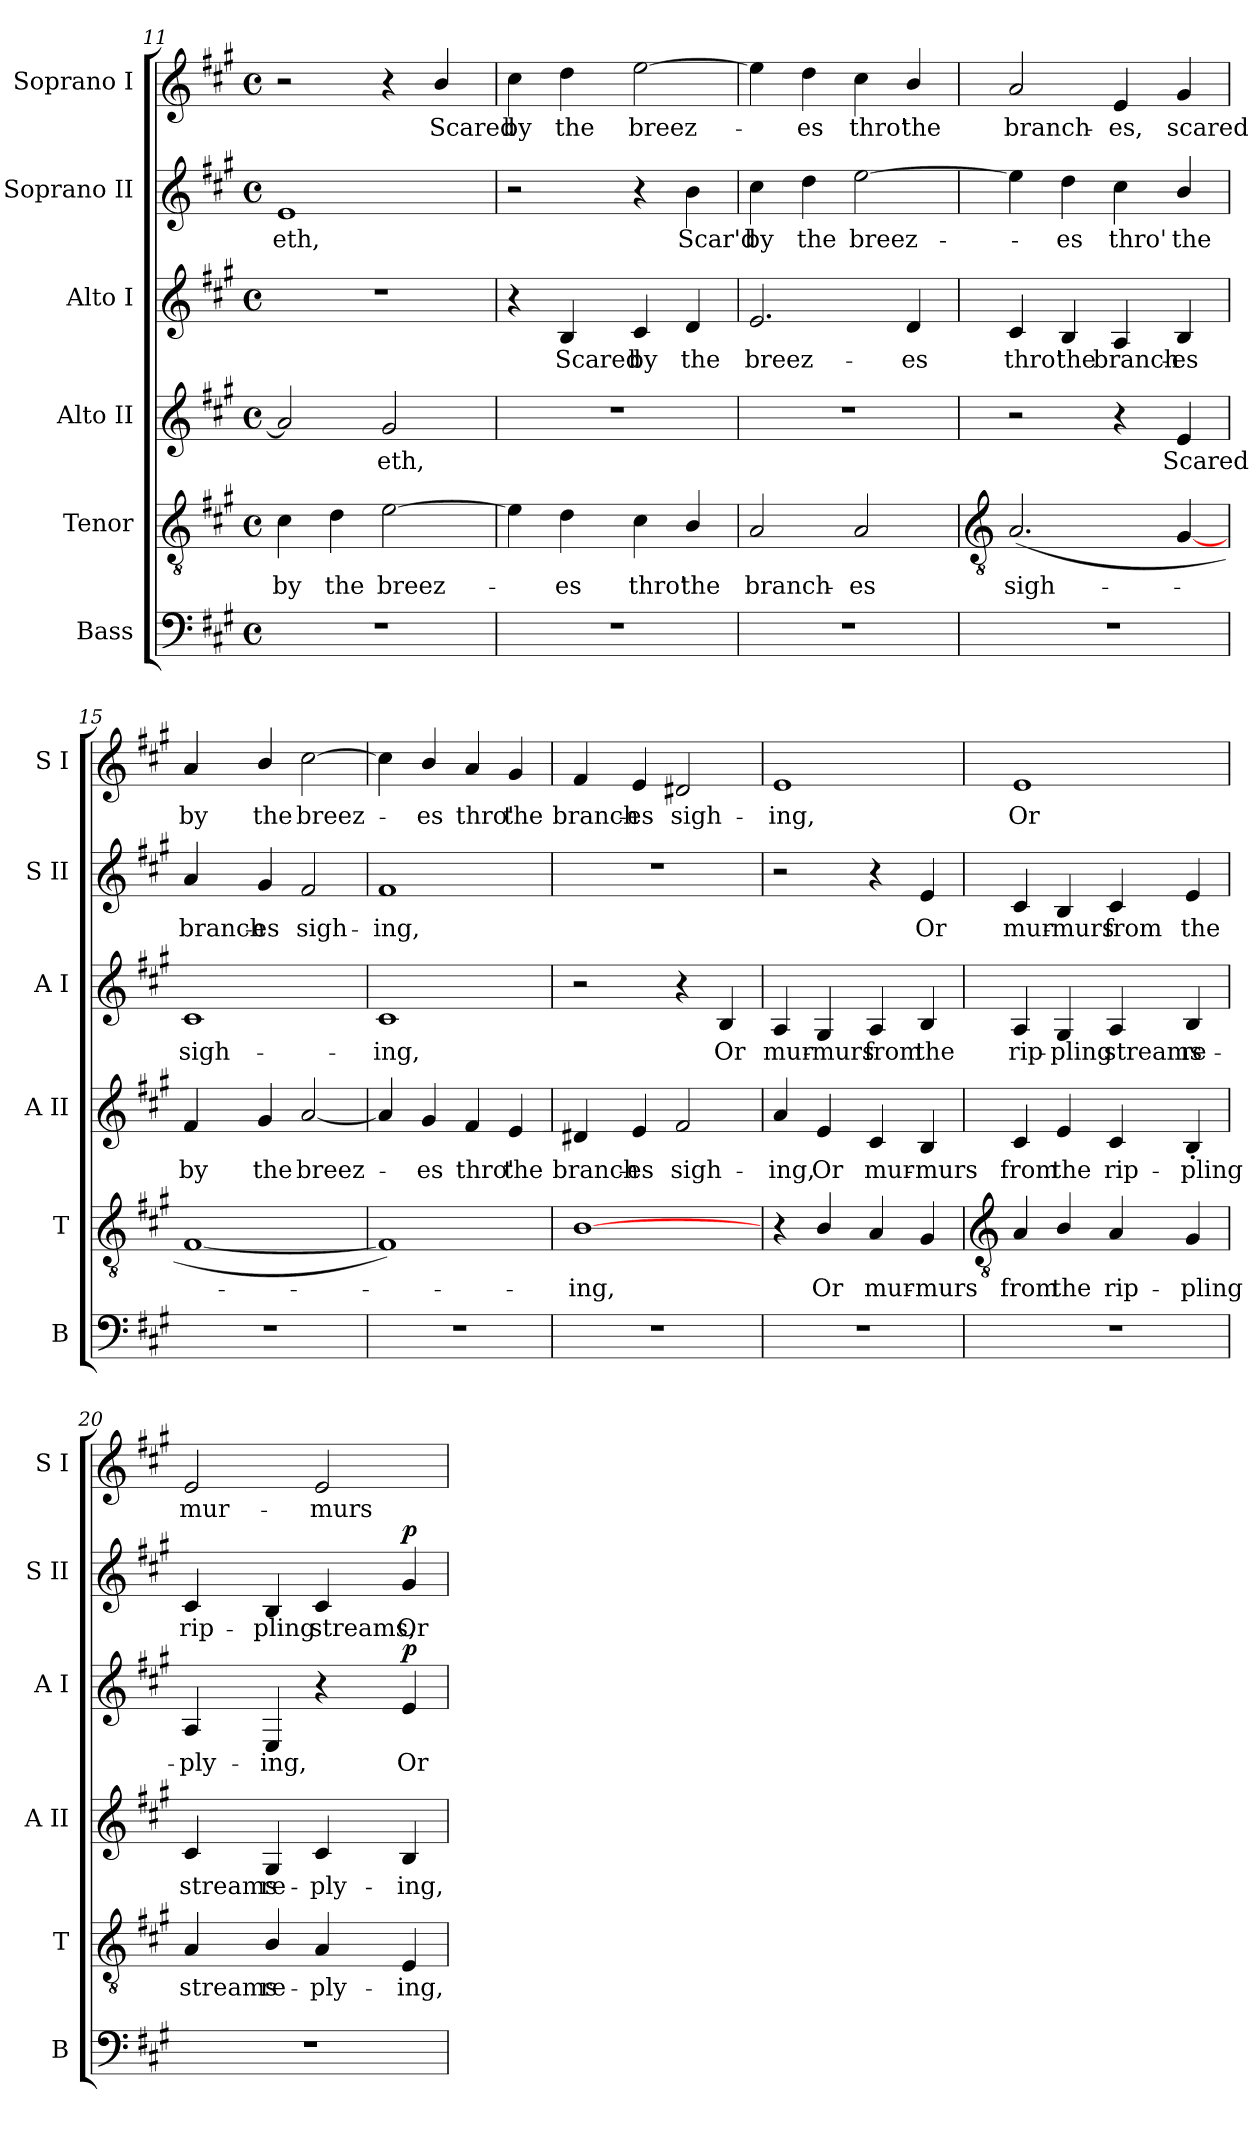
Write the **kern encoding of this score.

**kern	**kern	**text	**kern	**text	**kern	**text	**dynam	**kern	**text	**dynam	**kern	**text
*part6	*part5	*part5	*part4	*part4	*part3	*part3	*part3	*part2	*part2	*part2	*part1	*part1
*staff6	*staff5	*staff5	*staff4	*staff4	*staff3	*staff3	*staff3	*staff2	*staff2	*staff2	*staff1	*staff1
*I"Bass	*I"Tenor	*	*I"Alto II	*	*I"Alto I	*	*	*I"Soprano II	*	*	*I"Soprano I	*
*I'B	*I'T	*	*I'A II	*	*I'A I	*	*	*I'S II	*	*	*I'S I	*
*clefF4	*clefGv2	*	*clefG2	*	*clefG2	*	*	*clefG2	*	*	*clefG2	*
*k[f#c#g#]	*k[f#c#g#]	*	*k[f#c#g#]	*	*k[f#c#g#]	*	*	*k[f#c#g#]	*	*	*k[f#c#g#]	*
*A:	*A:	*	*A:	*	*A:	*	*	*A:	*	*	*A:	*
*M4/4	*M4/4	*	*M4/4	*	*M4/4	*	*	*M4/4	*	*	*M4/4	*
*met(c)	*met(c)	*	*met(c)	*	*met(c)	*	*	*met(c)	*	*	*met(c)	*
=11	=11	=11	=11	=11	=11	=11	=11	=11	=11	=11	=11	=11
!	!	!LO:LY:b	!	!	!	!	!	!	!LO:LY:b	!	!	!
1r	4c#	by	2a]	.	1r	.	.	1e	eth,	.	2r	.
!	!	!LO:LY:b	!	!	!	!	!	!	!	!	!	!
.	4d	the	.	.	.	.	.	.	.	.	.	.
!	!	!LO:LY:b	!	!LO:LY:b	!	!	!	!	!	!	!	!
.	[2e	breez-	2g#	eth,	.	.	.	.	.	.	4r	.
!	!	!	!	!	!	!	!	!	!	!	!	!LO:LY:b
.	.	.	.	.	.	.	.	.	.	.	4b/	Scared
=12	=12	=12	=12	=12	=12	=12	=12	=12	=12	=12	=12	=12
!	!	!	!	!	!	!	!	!	!	!	!	!LO:LY:b
1r	4e]	.	1r	.	4r	.	.	2r	.	.	4cc#	by
!	!	!LO:LY:b	!	!	!	!LO:LY:b	!	!	!	!	!	!LO:LY:b
.	4d	es	.	.	4B	Scared	.	.	.	.	4dd	the
!	!	!LO:LY:b	!	!	!	!LO:LY:b	!	!	!	!	!	!LO:LY:b
.	4c#	thro'	.	.	4c#	by	.	4r	.	.	[2ee	breez-
!	!	!LO:LY:b	!	!	!	!LO:LY:b	!	!	!LO:LY:b	!	!	!
.	4B/	the	.	.	4d	the	.	4b	Scar'd	.	.	.
=13	=13	=13	=13	=13	=13	=13	=13	=13	=13	=13	=13	=13
!	!	!LO:LY:b	!	!	!	!LO:LY:b	!	!	!LO:LY:b	!	!	!
1r	2A	branch-	1r	.	2.e	breez-	.	4cc#	by	.	4ee]	.
!	!	!	!	!	!	!	!	!	!LO:LY:b	!	!	!LO:LY:b
.	.	.	.	.	.	.	.	4dd	the	.	4dd	es
!	!	!LO:LY:b	!	!	!	!	!	!	!LO:LY:b	!	!	!LO:LY:b
.	2A	-es	.	.	.	.	.	[2ee	breez-	.	4cc#	thro'
!	!	!	!	!	!	!LO:LY:b	!	!	!	!	!	!LO:LY:b
.	.	.	.	.	4d	-es	.	.	.	.	4b/	the
!!LO:LB:g=z
=14	=14	=14	=14	=14	=14	=14	=14	=14	=14	=14	=14	=14
*	*clefGv2	*	*	*	*	*	*	*	*	*	*	*
!	!	!LO:LY:b	!	!	!	!LO:LY:b	!	!	!	!	!	!LO:LY:b
1r	(<2.A	sigh-	2r	.	4c#	thro'	.	4ee]	.	.	2a	branch-
!	!	!	!	!	!	!LO:LY:b	!	!	!LO:LY:b	!	!	!
.	.	.	.	.	4B	the	.	4dd	es	.	.	.
!	!	!	!	!	!	!LO:LY:b	!	!	!LO:LY:b	!	!	!LO:LY:b
.	.	.	4r	.	4A	branch-	.	4cc#	thro'	.	4e	-es,
!	!	!	!	!LO:LY:b	!	!LO:LY:b	!	!	!LO:LY:b	!	!	!LO:LY:b
.	[4G#	.	4e	Scared	4B	-es	.	4b/	the	.	4g#	scared
=15	=15	=15	=15	=15	=15	=15	=15	=15	=15	=15	=15	=15
!	!	!	!	!LO:LY:b	!	!LO:LY:b	!	!	!LO:LY:b	!	!	!LO:LY:b
1r	[1F#	.	4f#	by	1c#	sigh-	.	4a	branch-	.	4a	by
!	!	!	!	!LO:LY:b	!	!	!	!	!LO:LY:b	!	!	!LO:LY:b
.	.	.	4g#	the	.	.	.	4g#	-es	.	4b/	the
!	!	!	!	!LO:LY:b	!	!	!	!	!LO:LY:b	!	!	!LO:LY:b
.	.	.	[2a	breez-	.	.	.	2f#	sigh-	.	[2cc#	breez-
=16	=16	=16	=16	=16	=16	=16	=16	=16	=16	=16	=16	=16
!	!	!	!	!	!	!LO:LY:b	!	!	!LO:LY:b	!	!	!
1r	1F#])	.	4a]	.	1c#	-ing,	.	1f#	-ing,	.	4cc#]	.
!	!	!	!	!LO:LY:b	!	!	!	!	!	!	!	!LO:LY:b
.	.	.	4g#	es	.	.	.	.	.	.	4b/	es
!	!	!	!	!LO:LY:b	!	!	!	!	!	!	!	!LO:LY:b
.	.	.	4f#	thro'	.	.	.	.	.	.	4a	thro'
!	!	!	!	!LO:LY:b	!	!	!	!	!	!	!	!LO:LY:b
.	.	.	4e	the	.	.	.	.	.	.	4g#	the
=17	=17	=17	=17	=17	=17	=17	=17	=17	=17	=17	=17	=17
!	!	!LO:LY:b	!	!LO:LY:b	!	!	!	!	!	!	!	!LO:LY:b
1r	[1B	ing,	4d#X	branch-	2r	.	.	1r	.	.	4f#	branch-
!	!	!	!	!LO:LY:b	!	!	!	!	!	!	!	!LO:LY:b
.	.	.	4e	-es	.	.	.	.	.	.	4e	-es
!	!	!	!	!LO:LY:b	!	!	!	!	!	!	!	!LO:LY:b
.	.	.	2f#	sigh-	4r	.	.	.	.	.	2d#X	sigh-
!	!	!	!	!	!	!LO:LY:b	!	!	!	!	!	!
.	.	.	.	.	4B	Or	.	.	.	.	.	.
=18	=18	=18	=18	=18	=18	=18	=18	=18	=18	=18	=18	=18
!	!	!	!	!LO:LY:b	!	!LO:LY:b	!	!	!	!	!	!LO:LY:b
1r	4r	.	4a	-ing,	4A	mur-	.	2r	.	.	1e	-ing,
!	!	!LO:LY:b	!	!LO:LY:b	!	!LO:LY:b	!	!	!	!	!	!
.	4B/	Or	4e	Or	4G#	-murs	.	.	.	.	.	.
!	!	!LO:LY:b	!	!LO:LY:b	!	!LO:LY:b	!	!	!	!	!	!
.	4A	mur-	4c#	mur-	4A	from	.	4r	.	.	.	.
!	!	!LO:LY:b	!	!LO:LY:b	!	!LO:LY:b	!	!	!LO:LY:b	!	!	!
.	4G#	-murs	4B	-murs	4B	the	.	4e	Or	.	.	.
!!LO:LB:g=z
=19	=19	=19	=19	=19	=19	=19	=19	=19	=19	=19	=19	=19
*	*clefGv2	*	*	*	*	*	*	*	*	*	*	*
!	!	!LO:LY:b	!	!LO:LY:b	!	!LO:LY:b	!	!	!LO:LY:b	!	!	!LO:LY:b
1r	4A	from	4c#	from	4A	rip-	.	4c#	mur-	.	1e	Or
!	!	!LO:LY:b	!	!LO:LY:b	!	!LO:LY:b	!	!	!LO:LY:b	!	!	!
.	4B/	the	4e	the	4G#	-pling	.	4B	-murs	.	.	.
!	!	!LO:LY:b	!	!LO:LY:b	!	!LO:LY:b	!	!	!LO:LY:b	!	!	!
.	4A	rip-	4c#	rip-	4A	streams	.	4c#	from	.	.	.
!	!	!LO:LY:b	!	!LO:LY:b	!	!LO:LY:b	!	!	!LO:LY:b	!	!	!
.	4G#	-pling	4B'	-pling	4B	re-	.	4e	the	.	.	.
=20	=20	=20	=20	=20	=20	=20	=20	=20	=20	=20	=20	=20
!	!	!LO:LY:b	!	!LO:LY:b	!	!LO:LY:b	!	!	!LO:LY:b	!	!	!LO:LY:b
1r	4A	streams	4c#	streams	4A	-ply-	.	4c#	rip-	.	2e	mur-
!	!	!LO:LY:b	!	!LO:LY:b	!	!LO:LY:b	!	!	!LO:LY:b	!	!	!
.	4B/	re-	4G#	re-	4E	-ing,	.	4B	-pling	.	.	.
!	!	!LO:LY:b	!	!LO:LY:b	!	!	!	!	!LO:LY:b	!	!	!LO:LY:b
.	4A	-ply-	4c#	-ply-	4r	.	.	4c#	streams,	.	2e	-murs
!	!	!LO:LY:b	!	!LO:LY:b	!	!LO:LY:b	!LO:DY:b	!	!LO:LY:b	!LO:DY:b	!	!
.	4E	-ing,	4B	-ing,	4e	Or	p	4g#	Or	p	.	.
=	=	=	=	=	=	=	=	=	=	=	=	=
*-	*-	*-	*-	*-	*-	*-	*-	*-	*-	*-	*-	*-
